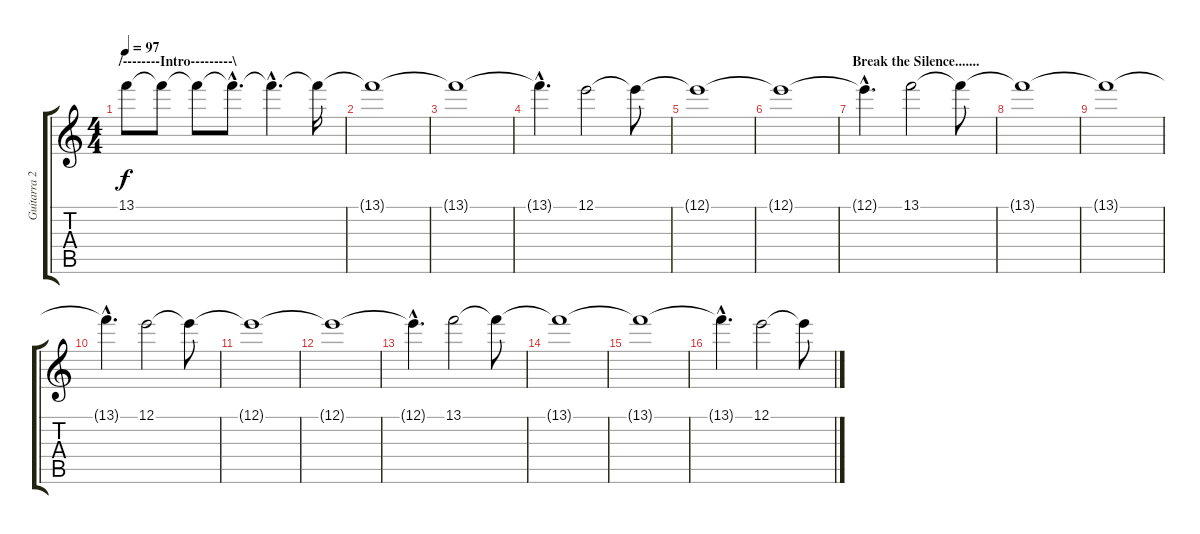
\track ("Guitarra 2" "Guitarra 2") {instrument overdrivenguitar}
\staff {score tabs}
\tuning (E4 B3 G3 D3 A2 E2) {hide}
\ts (4 4)
\section ("" "/--------Intro---------\\")
\tempo 97
\clef g2
\ks c
13.1.8{dy f volume 8 instrument overdrivenguitar} 13.1{t}.8{volume 13} 13.1{t}.8 13.1{hac t}.8{d volume 13} 13.1{hac t}.4{d} 13.1{t}.16 |
13.1{t}.1 |
13.1{t}.1 |
13.1{hac t}.4{d} 12.1.2 12.1{t}.8 |
12.1{t}.1 |
12.1{t}.1 |
\section ("" "Break the Silence.......")
12.1{hac t}.4{d} 13.1.2 13.1{t}.8 |
13.1{t}.1 |
13.1{t}.1 |
13.1{hac t}.4{d} 12.1.2 12.1{t}.8 |
12.1{t}.1 |
12.1{t}.1 |
12.1{hac t}.4{d} 13.1.2 13.1{t}.8 |
13.1{t}.1 |
13.1{t}.1 |
13.1{hac t}.4{d} 12.1.2 12.1{t}.8
